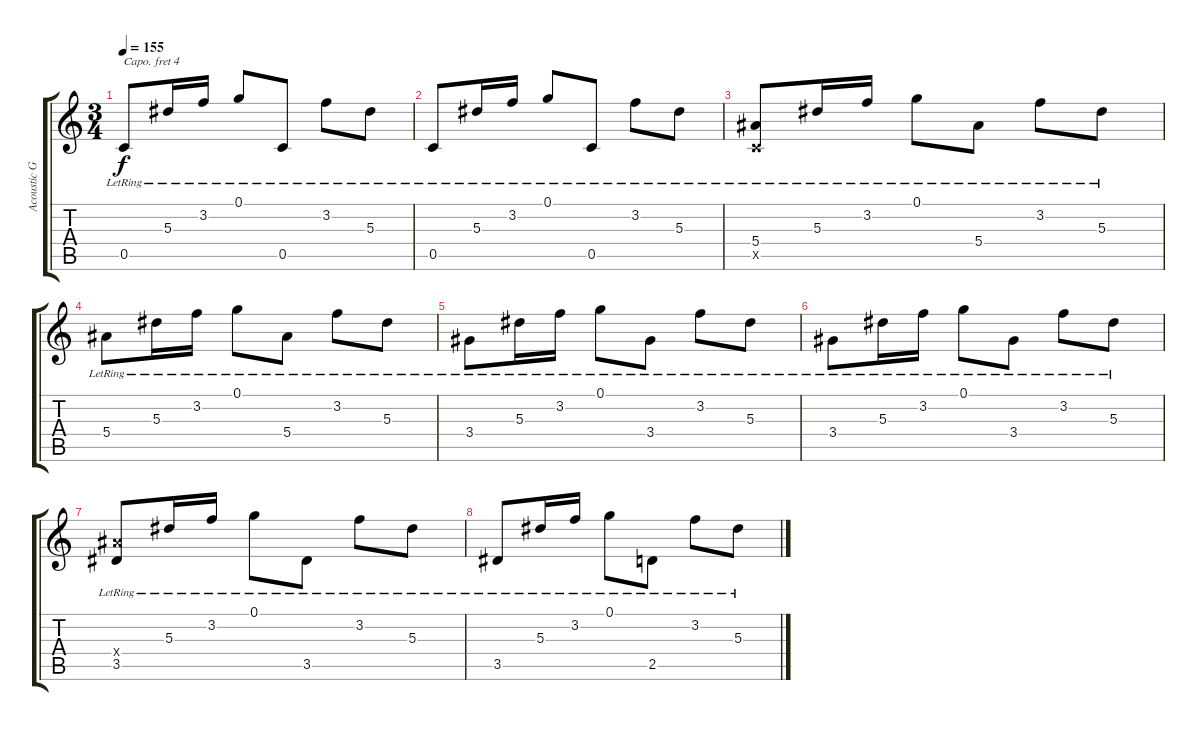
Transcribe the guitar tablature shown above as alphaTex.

\track ("Acoustic Guitar" "Acoustic G") {instrument acousticguitarsteel}
\staff {score tabs}
\capo 4
\tuning (Eb4 Bb3 Gb3 Db3 Ab2 Eb2) {hide}
\ts (3 4)
\tempo 155
\clef g2
\ks c
0.5{lr}.8{dy f} 5.3{lr}.16 3.2{lr}.16 0.1{lr}.8 0.5{lr}.8 3.2{lr}.8 5.3{lr}.8 |
0.5{lr}.8 5.3{lr}.16 3.2{lr}.16 0.1{lr}.8 0.5{lr}.8 3.2{lr}.8 5.3{lr}.8 |
(5.4{lr} 0.5{x}).8 5.3{lr}.16 3.2{lr}.16 0.1{lr}.8 5.4{lr}.8 3.2{lr}.8 5.3{lr}.8 |
5.4{lr}.8 5.3{lr}.16 3.2{lr}.16 0.1{lr}.8 5.4{lr}.8 3.2{lr}.8 5.3{lr}.8 |
3.4{lr}.8 5.3{lr}.16 3.2{lr}.16 0.1{lr}.8 3.4{lr}.8 3.2{lr}.8 5.3{lr}.8 |
3.4{lr}.8 5.3{lr}.16 3.2{lr}.16 0.1{lr}.8 3.4{lr}.8 3.2{lr}.8 5.3{lr}.8 |
(5.4{x} 3.5{lr}).8 5.3{lr}.16 3.2{lr}.16 0.1{lr}.8 3.5{lr}.8 3.2{lr}.8 5.3{lr}.8 |
3.5{lr}.8 5.3{lr}.16 3.2{lr}.16 0.1{lr}.8 2.5{lr}.8 3.2{lr}.8 5.3{lr}.8
